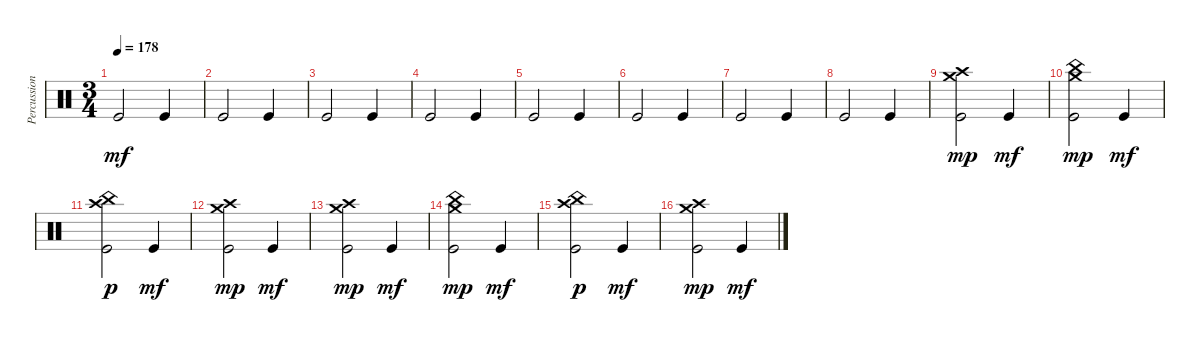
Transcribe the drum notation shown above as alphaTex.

\track ("Percussions" "Percussion") {instrument percussion}
\staff {score}
\articulation defaults
\ts (3 4)
\tempo 178
\clef neutral
\ks c "Kick (hit)".2{dy mf} "Kick (hit)".4
|
"Kick (hit)".2 "Kick (hit)".4 |
"Kick (hit)".2 "Kick (hit)".4 |
"Kick (hit)".2 "Kick (hit)".4 |
"Kick (hit)".2 "Kick (hit)".4 |
"Kick (hit)".2 "Kick (hit)".4 |
"Kick (hit)".2 "Kick (hit)".4 |
"Kick (hit)".2 "Kick (hit)".4 |
("Kick (hit)" "Crash high (hit)" "Crash medium (hit)").2{dy mp} "Kick (hit)".4{dy mf} |
("Kick (hit)" "China (hit)" "Crash medium (hit)").2{dy mp} "Kick (hit)".4{dy mf} |
("Kick (hit)" "China (hit)" "Crash high (hit)").2{dy p} "Kick (hit)".4{dy mf} |
("Kick (hit)" "Crash medium (hit)" "Crash high (hit)").2{dy mp} "Kick (hit)".4{dy mf} |
("Kick (hit)" "Crash high (hit)" "Crash medium (hit)").2{dy mp} "Kick (hit)".4{dy mf} |
("Kick (hit)" "China (hit)" "Crash medium (hit)").2{dy mp} "Kick (hit)".4{dy mf} |
("Kick (hit)" "China (hit)" "Crash high (hit)").2{dy p} "Kick (hit)".4{dy mf} |
("Kick (hit)" "Crash medium (hit)" "Crash high (hit)").2{dy mp} "Kick (hit)".4{dy mf}
